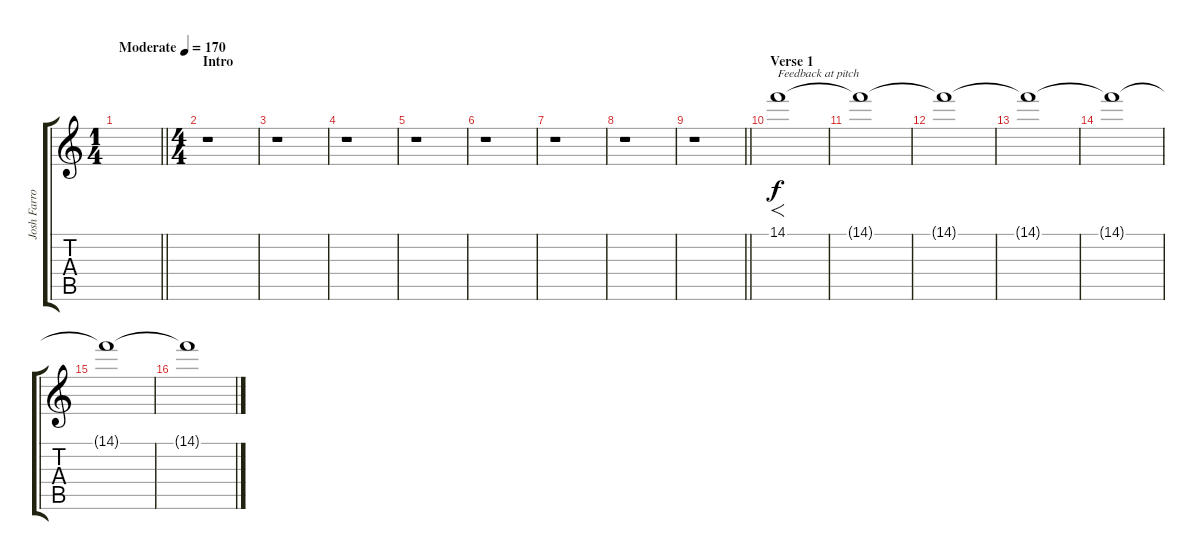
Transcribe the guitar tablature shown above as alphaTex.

\track ("Josh Farro (Overdub Guitar)" "Josh Farro") {instrument overdrivenguitar}
\staff {score tabs}
\tuning (Eb4 Bb3 Gb3 Db3 Ab2 Db2) {hide}
\ts (1 4)
\tempo (170 "Moderate")
\clef g2
\barLineRight lightlight
\ks c
|
\ts (4 4)
\section ("" "Intro")
r.1 |
r.1 |
r.1 |
r.1 |
r.1 |
r.1 |
r.1 |
\barLineRight lightlight
r.1 |
\section ("" "Verse 1")
14.1.1{f txt "Feedback at pitch"} |
14.1{t}.1 |
14.1{t}.1 |
14.1{t}.1 |
14.1{t}.1 |
14.1{t}.1 |
14.1{t}.1
